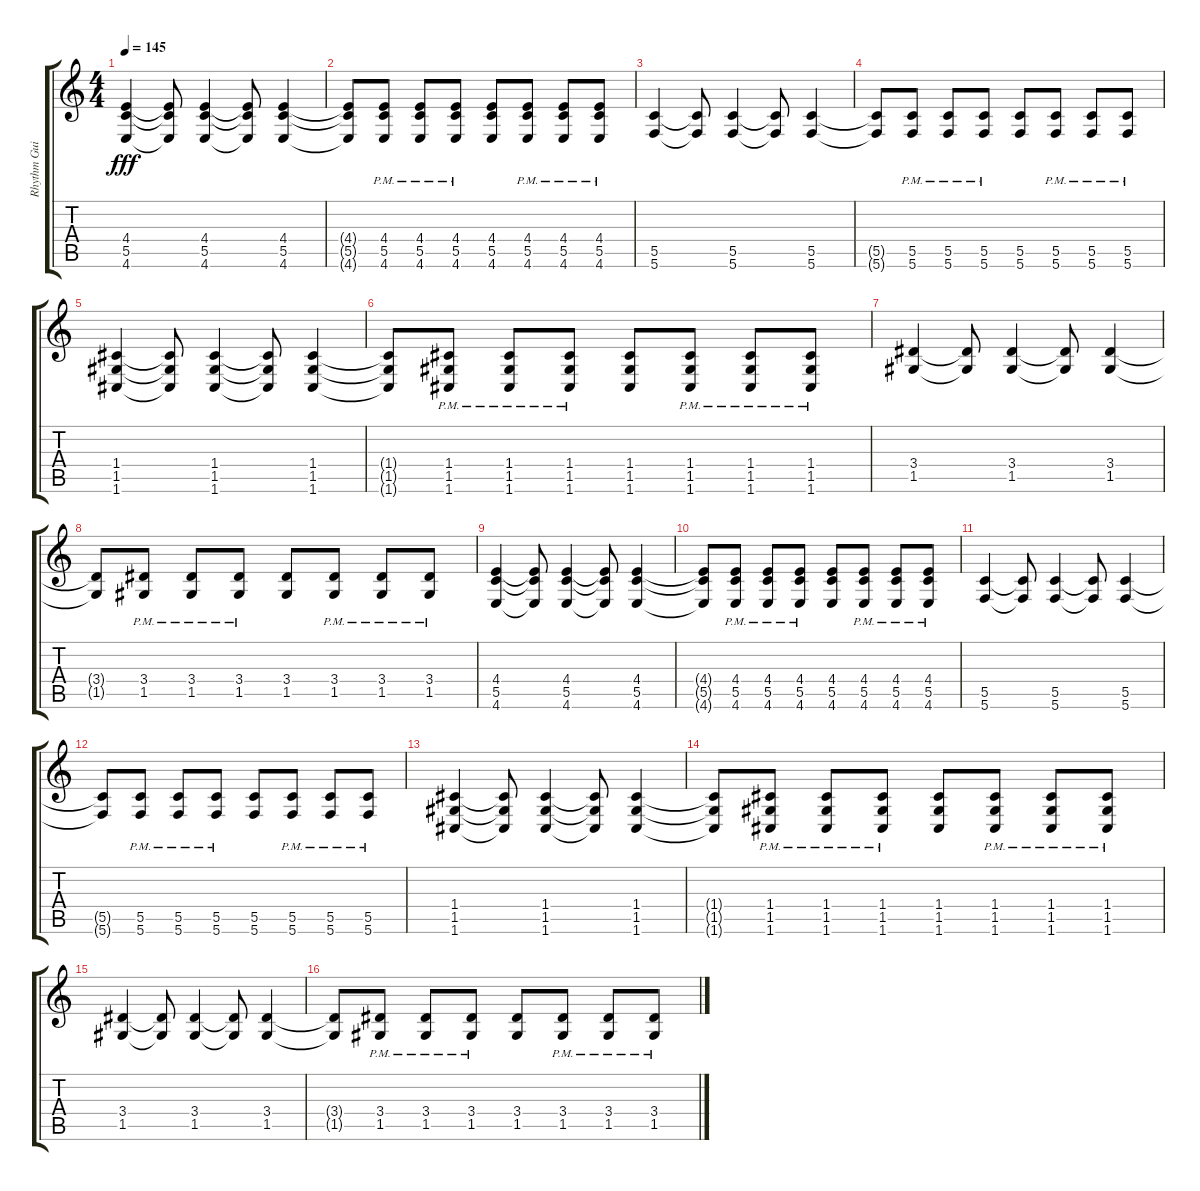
\track ("Rhythm Guitar" "Rhythm Gui") {instrument overdrivenguitar}
\staff {score tabs}
\tuning (D4 A3 F3 C3 G2 C2) {hide}
\ts (4 4)
\tempo 145
\clef g2
\ks c
(4.4 5.5 4.6).4{dy fff} (4.4{t} 5.5{t} 4.6{t}).8 (4.4 5.5 4.6).4 (4.4{t} 5.5{t} 4.6{t}).8 (4.4 5.5 4.6).4 |
(4.4{t} 5.5{t} 4.6{t}).8 (4.4{pm} 5.5{pm} 4.6{pm}).8 (4.4{pm} 5.5{pm} 4.6{pm}).8 (4.4{pm} 5.5{pm} 4.6{pm}).8 (4.4 5.5 4.6).8 (4.4{pm} 5.5{pm} 4.6{pm}).8 (4.4{pm} 5.5{pm} 4.6{pm}).8 (4.4{pm} 5.5{pm} 4.6{pm}).8 |
(5.5 5.6).4 (5.5{t} 5.6{t}).8 (5.5 5.6).4 (5.5{t} 5.6{t}).8 (5.5 5.6).4 |
(5.5{t} 5.6{t}).8 (5.5{pm} 5.6{pm}).8 (5.5{pm} 5.6{pm}).8 (5.5{pm} 5.6{pm}).8 (5.5 5.6).8 (5.5{pm} 5.6{pm}).8 (5.5{pm} 5.6{pm}).8 (5.5{pm} 5.6{pm}).8 |
(1.4 1.5 1.6).4 (1.4{t} 1.5{t} 1.6{t}).8 (1.4 1.5 1.6).4 (1.4{t} 1.5{t} 1.6{t}).8 (1.4 1.5 1.6).4 |
(1.4{t} 1.5{t} 1.6{t}).8 (1.4{pm} 1.5{pm} 1.6{pm}).8 (1.4{pm} 1.5{pm} 1.6{pm}).8 (1.4{pm} 1.5{pm} 1.6{pm}).8 (1.4 1.5 1.6).8 (1.4{pm} 1.5{pm} 1.6{pm}).8 (1.4{pm} 1.5{pm} 1.6{pm}).8 (1.4{pm} 1.5{pm} 1.6{pm}).8 |
(3.4 1.5).4 (3.4{t} 1.5{t}).8 (3.4 1.5).4 (3.4{t} 1.5{t}).8 (3.4 1.5).4 |
(3.4{t} 1.5{t}).8 (3.4{pm} 1.5{pm}).8 (3.4{pm} 1.5{pm}).8 (3.4{pm} 1.5{pm}).8 (3.4 1.5).8 (3.4{pm} 1.5{pm}).8 (3.4{pm} 1.5{pm}).8 (3.4{pm} 1.5{pm}).8 |
(4.4 5.5 4.6).4 (4.4{t} 5.5{t} 4.6{t}).8 (4.4 5.5 4.6).4 (4.4{t} 5.5{t} 4.6{t}).8 (4.4 5.5 4.6).4 |
(4.4{t} 5.5{t} 4.6{t}).8 (4.4{pm} 5.5{pm} 4.6{pm}).8 (4.4{pm} 5.5{pm} 4.6{pm}).8 (4.4{pm} 5.5{pm} 4.6{pm}).8 (4.4 5.5 4.6).8 (4.4{pm} 5.5{pm} 4.6{pm}).8 (4.4{pm} 5.5{pm} 4.6{pm}).8 (4.4{pm} 5.5{pm} 4.6{pm}).8 |
(5.5 5.6).4 (5.5{t} 5.6{t}).8 (5.5 5.6).4 (5.5{t} 5.6{t}).8 (5.5 5.6).4 |
(5.5{t} 5.6{t}).8 (5.5{pm} 5.6{pm}).8 (5.5{pm} 5.6{pm}).8 (5.5{pm} 5.6{pm}).8 (5.5 5.6).8 (5.5{pm} 5.6{pm}).8 (5.5{pm} 5.6{pm}).8 (5.5{pm} 5.6{pm}).8 |
(1.4 1.5 1.6).4 (1.4{t} 1.5{t} 1.6{t}).8 (1.4 1.5 1.6).4 (1.4{t} 1.5{t} 1.6{t}).8 (1.4 1.5 1.6).4 |
(1.4{t} 1.5{t} 1.6{t}).8 (1.4{pm} 1.5{pm} 1.6{pm}).8 (1.4{pm} 1.5{pm} 1.6{pm}).8 (1.4{pm} 1.5{pm} 1.6{pm}).8 (1.4 1.5 1.6).8 (1.4{pm} 1.5{pm} 1.6{pm}).8 (1.4{pm} 1.5{pm} 1.6{pm}).8 (1.4{pm} 1.5{pm} 1.6{pm}).8 |
(3.4 1.5).4 (3.4{t} 1.5{t}).8 (3.4 1.5).4 (3.4{t} 1.5{t}).8 (3.4 1.5).4 |
(3.4{t} 1.5{t}).8 (3.4{pm} 1.5{pm}).8 (3.4{pm} 1.5{pm}).8 (3.4{pm} 1.5{pm}).8 (3.4 1.5).8 (3.4{pm} 1.5{pm}).8 (3.4{pm} 1.5{pm}).8 (3.4{pm} 1.5{pm}).8
